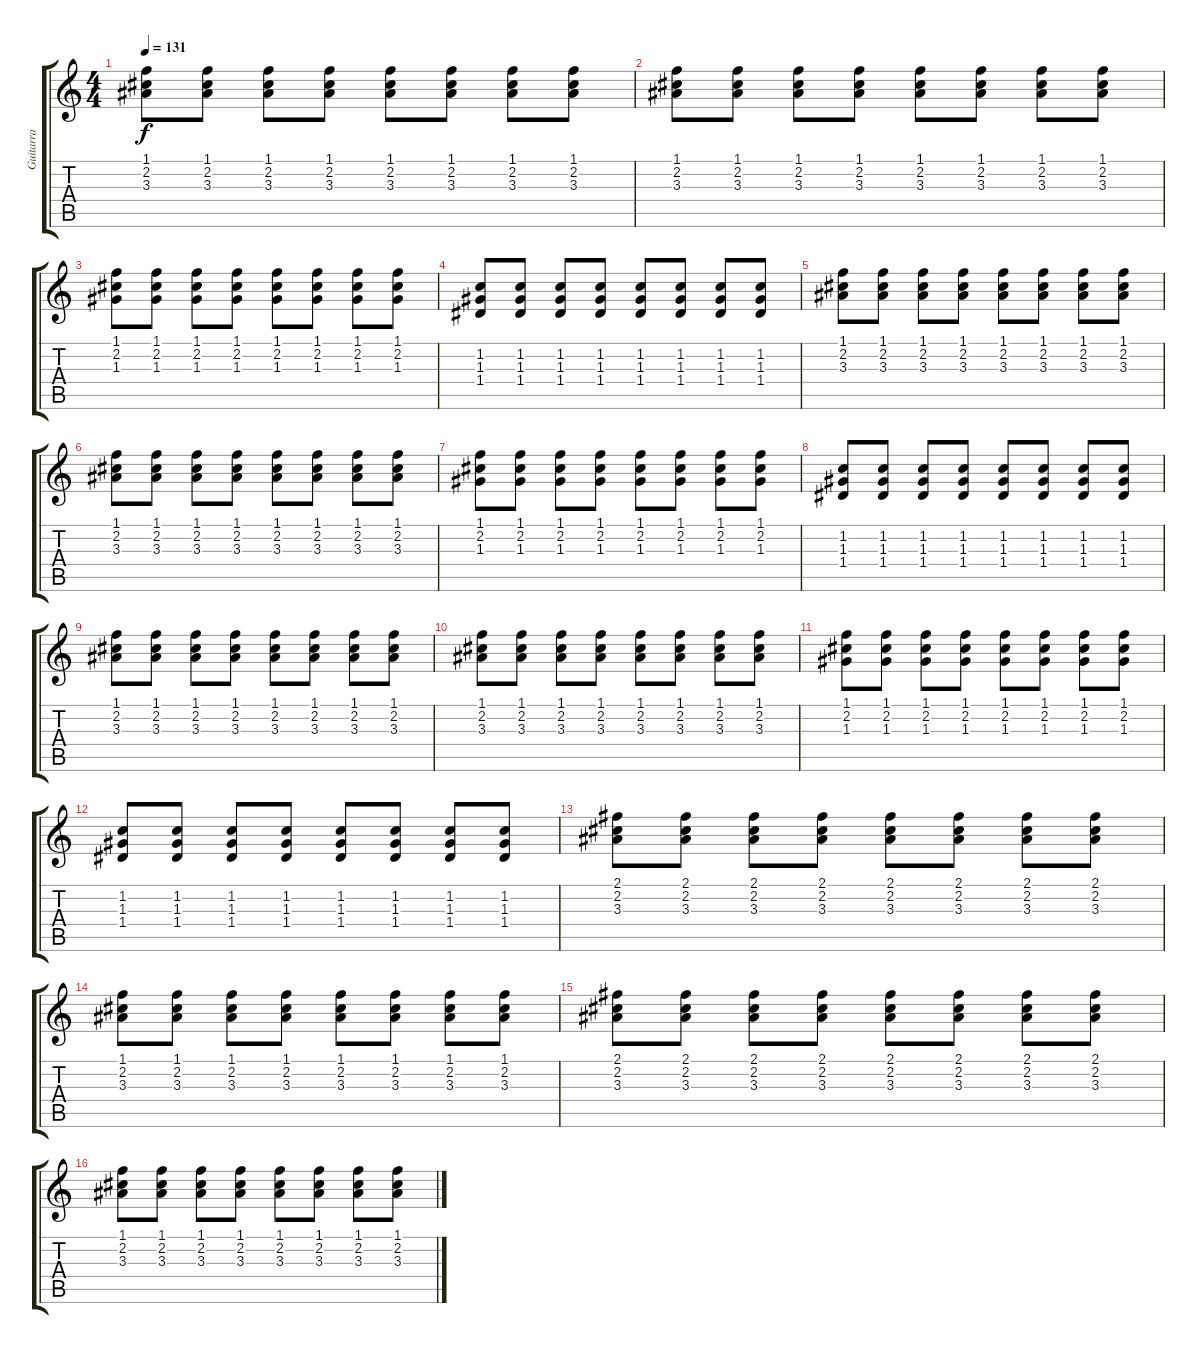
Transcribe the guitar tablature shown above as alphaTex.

\track ("Guitarra" "Guitarra") {instrument overdrivenguitar}
\staff {score tabs}
\tuning (E4 B3 G3 D3 A2 E2) {hide}
\ts (4 4)
\tempo 131
\clef g2
\ks c
(1.1 2.2 3.3).8{dy f volume 9} (1.1 2.2 3.3).8 (1.1 2.2 3.3).8 (1.1 2.2 3.3).8 (1.1 2.2 3.3).8 (1.1 2.2 3.3).8 (1.1 2.2 3.3).8 (1.1 2.2 3.3).8 |
(1.1 2.2 3.3).8 (1.1 2.2 3.3).8 (1.1 2.2 3.3).8 (1.1 2.2 3.3).8 (1.1 2.2 3.3).8 (1.1 2.2 3.3).8 (1.1 2.2 3.3).8 (1.1 2.2 3.3).8 |
(1.1 2.2 1.3).8 (1.1 2.2 1.3).8 (1.1 2.2 1.3).8 (1.1 2.2 1.3).8 (1.1 2.2 1.3).8 (1.1 2.2 1.3).8 (1.1 2.2 1.3).8 (1.1 2.2 1.3).8 |
(1.2 1.3 1.4).8 (1.2 1.3 1.4).8 (1.2 1.3 1.4).8 (1.2 1.3 1.4).8 (1.2 1.3 1.4).8 (1.2 1.3 1.4).8 (1.2 1.3 1.4).8 (1.2 1.3 1.4).8 |
(1.1 2.2 3.3).8{volume 9} (1.1 2.2 3.3).8 (1.1 2.2 3.3).8 (1.1 2.2 3.3).8 (1.1 2.2 3.3).8 (1.1 2.2 3.3).8 (1.1 2.2 3.3).8 (1.1 2.2 3.3).8 |
(1.1 2.2 3.3).8 (1.1 2.2 3.3).8 (1.1 2.2 3.3).8 (1.1 2.2 3.3).8 (1.1 2.2 3.3).8 (1.1 2.2 3.3).8 (1.1 2.2 3.3).8 (1.1 2.2 3.3).8 |
(1.1 2.2 1.3).8 (1.1 2.2 1.3).8 (1.1 2.2 1.3).8 (1.1 2.2 1.3).8 (1.1 2.2 1.3).8 (1.1 2.2 1.3).8 (1.1 2.2 1.3).8 (1.1 2.2 1.3).8 |
(1.2 1.3 1.4).8 (1.2 1.3 1.4).8 (1.2 1.3 1.4).8 (1.2 1.3 1.4).8 (1.2 1.3 1.4).8 (1.2 1.3 1.4).8 (1.2 1.3 1.4).8 (1.2 1.3 1.4).8 |
(1.1 2.2 3.3).8{volume 9} (1.1 2.2 3.3).8 (1.1 2.2 3.3).8 (1.1 2.2 3.3).8 (1.1 2.2 3.3).8 (1.1 2.2 3.3).8 (1.1 2.2 3.3).8 (1.1 2.2 3.3).8 |
(1.1 2.2 3.3).8 (1.1 2.2 3.3).8 (1.1 2.2 3.3).8 (1.1 2.2 3.3).8 (1.1 2.2 3.3).8 (1.1 2.2 3.3).8 (1.1 2.2 3.3).8 (1.1 2.2 3.3).8 |
(1.1 2.2 1.3).8 (1.1 2.2 1.3).8 (1.1 2.2 1.3).8 (1.1 2.2 1.3).8 (1.1 2.2 1.3).8 (1.1 2.2 1.3).8 (1.1 2.2 1.3).8 (1.1 2.2 1.3).8 |
(1.2 1.3 1.4).8 (1.2 1.3 1.4).8 (1.2 1.3 1.4).8 (1.2 1.3 1.4).8 (1.2 1.3 1.4).8 (1.2 1.3 1.4).8 (1.2 1.3 1.4).8 (1.2 1.3 1.4).8 |
(2.1 2.2 3.3).8{volume 9} (2.1 2.2 3.3).8 (2.1 2.2 3.3).8 (2.1 2.2 3.3).8 (2.1 2.2 3.3).8 (2.1 2.2 3.3).8 (2.1 2.2 3.3).8 (2.1 2.2 3.3).8 |
(1.1 2.2 3.3).8 (1.1 2.2 3.3).8 (1.1 2.2 3.3).8 (1.1 2.2 3.3).8 (1.1 2.2 3.3).8 (1.1 2.2 3.3).8 (1.1 2.2 3.3).8 (1.1 2.2 3.3).8 |
(2.1 2.2 3.3).8 (2.1 2.2 3.3).8 (2.1 2.2 3.3).8 (2.1 2.2 3.3).8 (2.1 2.2 3.3).8 (2.1 2.2 3.3).8 (2.1 2.2 3.3).8 (2.1 2.2 3.3).8 |
(1.1 2.2 3.3).8 (1.1 2.2 3.3).8 (1.1 2.2 3.3).8 (1.1 2.2 3.3).8 (1.1 2.2 3.3).8 (1.1 2.2 3.3).8 (1.1 2.2 3.3).8 (1.1 2.2 3.3).8
